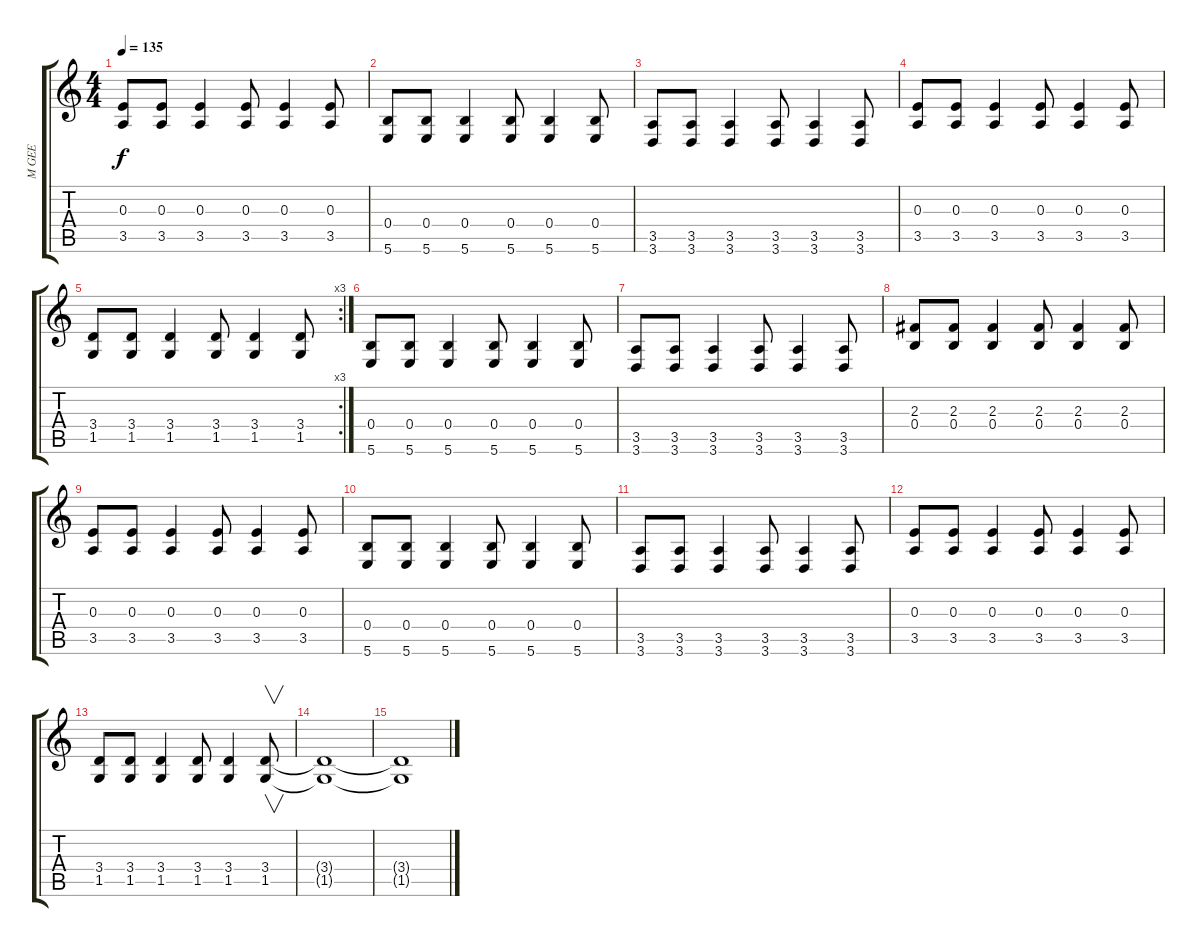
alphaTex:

\track ("M GEE" "M GEE") {instrument distortionguitar}
\staff {score tabs}
\tuning (Db4 Ab3 E3 B2 Gb2 B1) {hide}
\ts (4 4)
\tempo 135
\clef g2
\ks c
(0.3 3.5).8{dy f} (0.3 3.5).8 (0.3 3.5).4 (0.3 3.5).8 (0.3 3.5).4 (0.3 3.5).8 |
(0.4 5.6).8 (0.4 5.6).8 (0.4 5.6).4 (0.4 5.6).8 (0.4 5.6).4 (0.4 5.6).8 |
(3.5 3.6).8 (3.5 3.6).8 (3.5 3.6).4 (3.5 3.6).8 (3.5 3.6).4 (3.5 3.6).8 |
(0.3 3.5).8 (0.3 3.5).8 (0.3 3.5).4 (0.3 3.5).8 (0.3 3.5).4 (0.3 3.5).8 |
\rc 3
(3.4 1.5).8 (3.4 1.5).8 (3.4 1.5).4 (3.4 1.5).8 (3.4 1.5).4 (3.4 1.5).8 |
(0.4 5.6).8 (0.4 5.6).8 (0.4 5.6).4 (0.4 5.6).8 (0.4 5.6).4 (0.4 5.6).8 |
(3.5 3.6).8 (3.5 3.6).8 (3.5 3.6).4 (3.5 3.6).8 (3.5 3.6).4 (3.5 3.6).8 |
(2.3 0.4).8 (2.3 0.4).8 (2.3 0.4).4 (2.3 0.4).8 (2.3 0.4).4 (2.3 0.4).8 |
(0.3 3.5).8 (0.3 3.5).8 (0.3 3.5).4 (0.3 3.5).8 (0.3 3.5).4 (0.3 3.5).8 |
(0.4 5.6).8 (0.4 5.6).8 (0.4 5.6).4 (0.4 5.6).8 (0.4 5.6).4 (0.4 5.6).8 |
(3.5 3.6).8 (3.5 3.6).8 (3.5 3.6).4 (3.5 3.6).8 (3.5 3.6).4 (3.5 3.6).8 |
(0.3 3.5).8 (0.3 3.5).8 (0.3 3.5).4 (0.3 3.5).8 (0.3 3.5).4 (0.3 3.5).8 |
(3.4 1.5).8 (3.4 1.5).8 (3.4 1.5).4 (3.4 1.5).8 (3.4 1.5).4 (3.4 1.5).8{v} |
(3.4{t} 1.5{t}).1 |
(3.4{t} 1.5{t}).1
